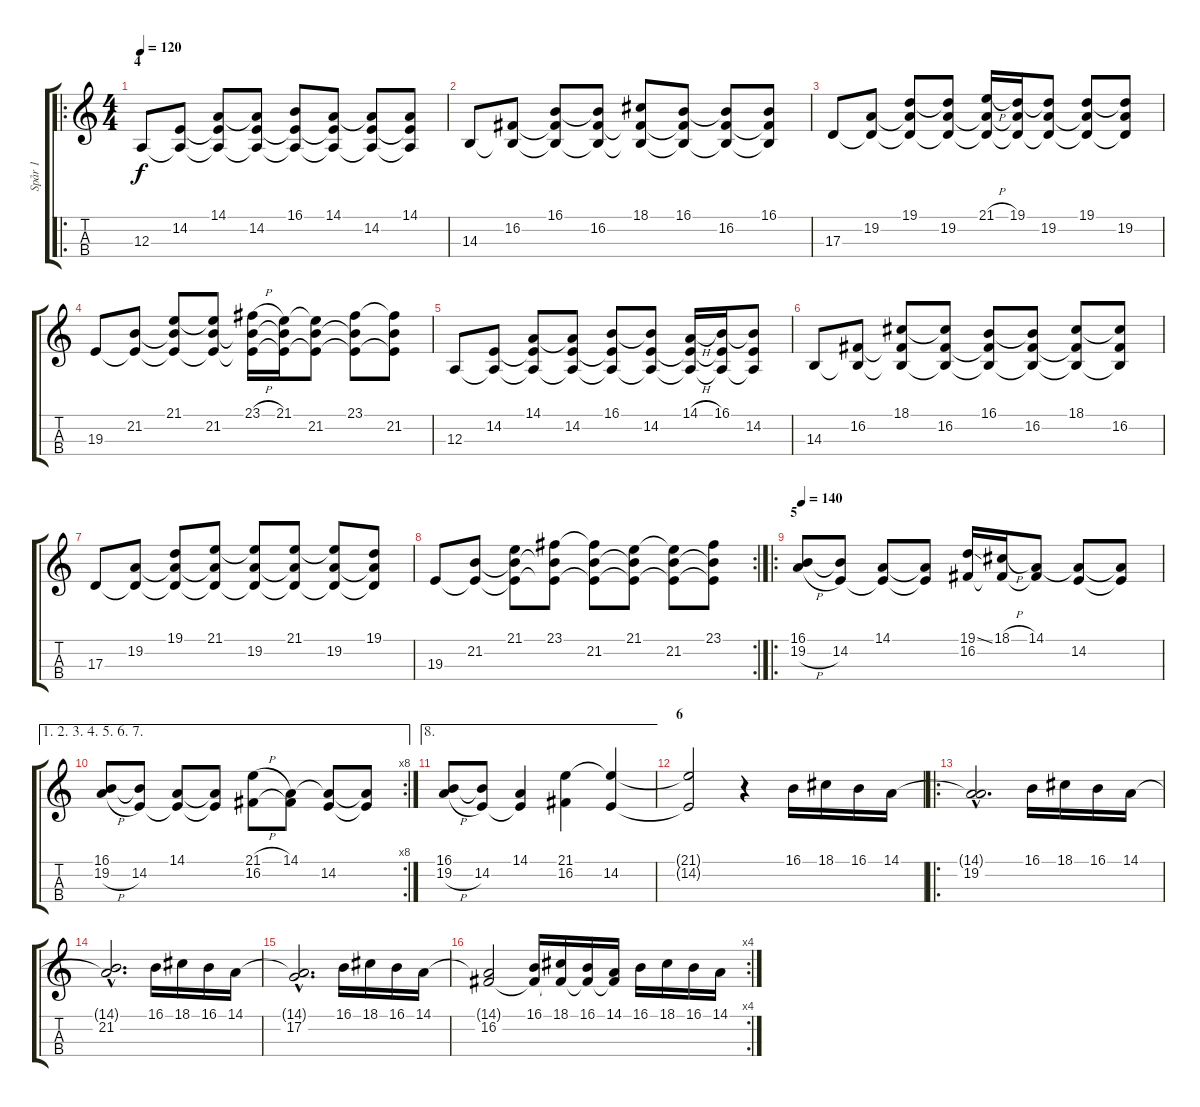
\track ("Spår 1" "Spår 1") {instrument violin}
\staff {score tabs}
\tuning (G3 D3 A2 E2) {hide}
\ro
\ts (4 4)
\section ("" "4")
\tempo 120
\clef g2
\ks c
12.3.8{dy f} (14.2 12.3{t}).8 (14.1 14.2{t} 12.3{t}).8 (14.1{t} 14.2 12.3{t}).8 (16.1 14.2{t} 12.3{t}).8 (14.1 14.2{t} 12.3{t}).8 (14.1{t} 14.2 12.3{t}).8 (14.1 14.2{t} 12.3{t}).8 |
14.3.8 (16.2 14.3{t}).8 (16.1 16.2{t} 14.3{t}).8 (16.1{t} 16.2 14.3{t}).8 (18.1 16.2{t} 14.3{t}).8 (16.1 16.2{t} 14.3{t}).8 (16.1{t} 16.2 14.3{t}).8 (16.1 16.2{t} 14.3{t}).8 |
17.3.8 (19.2 17.3{t}).8 (19.1 19.2{t} 17.3{t}).8 (19.1{t} 19.2 17.3{t}).8 (21.1{h} 19.2{t} 17.3{t}).16 (19.1 19.2{t} 17.3{t}).16 (19.1{t} 19.2 17.3{t}).8 (19.1 19.2{t} 17.3{t}).8 (19.1{t} 19.2 17.3{t}).8 |
19.3.8 (21.2 19.3{t}).8 (21.1 21.2{t} 19.3{t}).8 (21.1{t} 21.2 19.3{t}).8 (23.1{h} 21.2{t} 19.3{t}).16 (21.1 21.2{t} 19.3{t}).16 (21.1{t} 21.2 19.3{t}).8 (23.1 21.2{t} 19.3{t}).8 (23.1{t} 21.2 19.3{t}).8 |
12.3.8 (14.2 12.3{t}).8 (14.1 14.2{t} 12.3{t}).8 (14.1{t} 14.2 12.3{t}).8 (16.1 14.2{t} 12.3{t}).8 (16.1{t} 14.2 12.3{t}).8 (14.1{h} 14.2{t} 12.3{t}).16 (16.1 14.2{t} 12.3{t}).16 (16.1{t} 14.2 12.3{t}).8 |
14.3.8 (16.2 14.3{t}).8 (18.1 16.2{t} 14.3{t}).8 (18.1{t} 16.2 14.3{t}).8 (16.1 16.2{t} 14.3{t}).8 (16.1{t} 16.2 14.3{t}).8 (18.1 16.2{t} 14.3{t}).8 (18.1{t} 16.2 14.3{t}).8 |
17.3.8 (19.2 17.3{t}).8 (19.1 19.2{t} 17.3{t}).8 (21.1 19.2{t} 17.3{t}).8 (21.1{t} 19.2 17.3{t}).8 (21.1 19.2{t} 17.3{t}).8 (21.1{t} 19.2 17.3{t}).8 (19.1 19.2{t} 17.3{t}).8 |
\rc 2
19.3.8 (21.2 19.3{t}).8 (21.1 21.2{t} 19.3{t}).8 (23.1 21.2{t} 19.3{t}).8 (23.1{t} 21.2 19.3{t}).8 (21.1 21.2{t} 19.3{t}).8 (21.1{t} 21.2 19.3{t}).8 (23.1 21.2{t} 19.3{t}).8 |
\ro
\section ("" "5")
\tempo 140
(16.1 19.2{h}).8 (16.1{t} 14.2).8 (14.1 14.2{t}).8 (14.1{t} 14.2{t}).8 (19.1{ss} 16.2).16 (18.1{h} 16.2{t}).16 (14.1 16.2{t}).8 (14.1{t} 14.2).8 (14.1{t} 14.2{t}).8 |
\ae (1 2 3 4 5 6 7)
\rc 8
(16.1 19.2{h}).8 (16.1{t} 14.2).8 (14.1 14.2{t}).8 (14.1{t} 14.2{t}).8 (21.1{h} 16.2).8 (14.1 16.2{t}).8 (14.1{t} 14.2).8 (14.1{t} 14.2{t}).8 |
\ae 8
(16.1 19.2{h}).8 (16.1{t} 14.2).8 (14.1 14.2{t}).4 (21.1 16.2).4 (21.1{t} 14.2).4 |
\section ("" "6")
(21.1{t} 14.2{t}).2 r.4 16.1.16 18.1.16 16.1.16 14.1.16 |
\ro
(14.1{hac t} 19.2{hac}).2{d} 16.1.16 18.1.16 16.1.16 14.1.16 |
(14.1{hac t} 21.2{hac}).2{d} 16.1.16 18.1.16 16.1.16 14.1.16 |
(14.1{hac t} 17.2{hac}).2{d} 16.1.16 18.1.16 16.1.16 14.1.16 |
\rc 4
(14.1{t} 16.2).2 (16.1 16.2{t}).16 (18.1 16.2{t}).16 (16.1 16.2{t}).16 (14.1 16.2{t}).16 16.1.16 18.1.16 16.1.16 14.1.16
